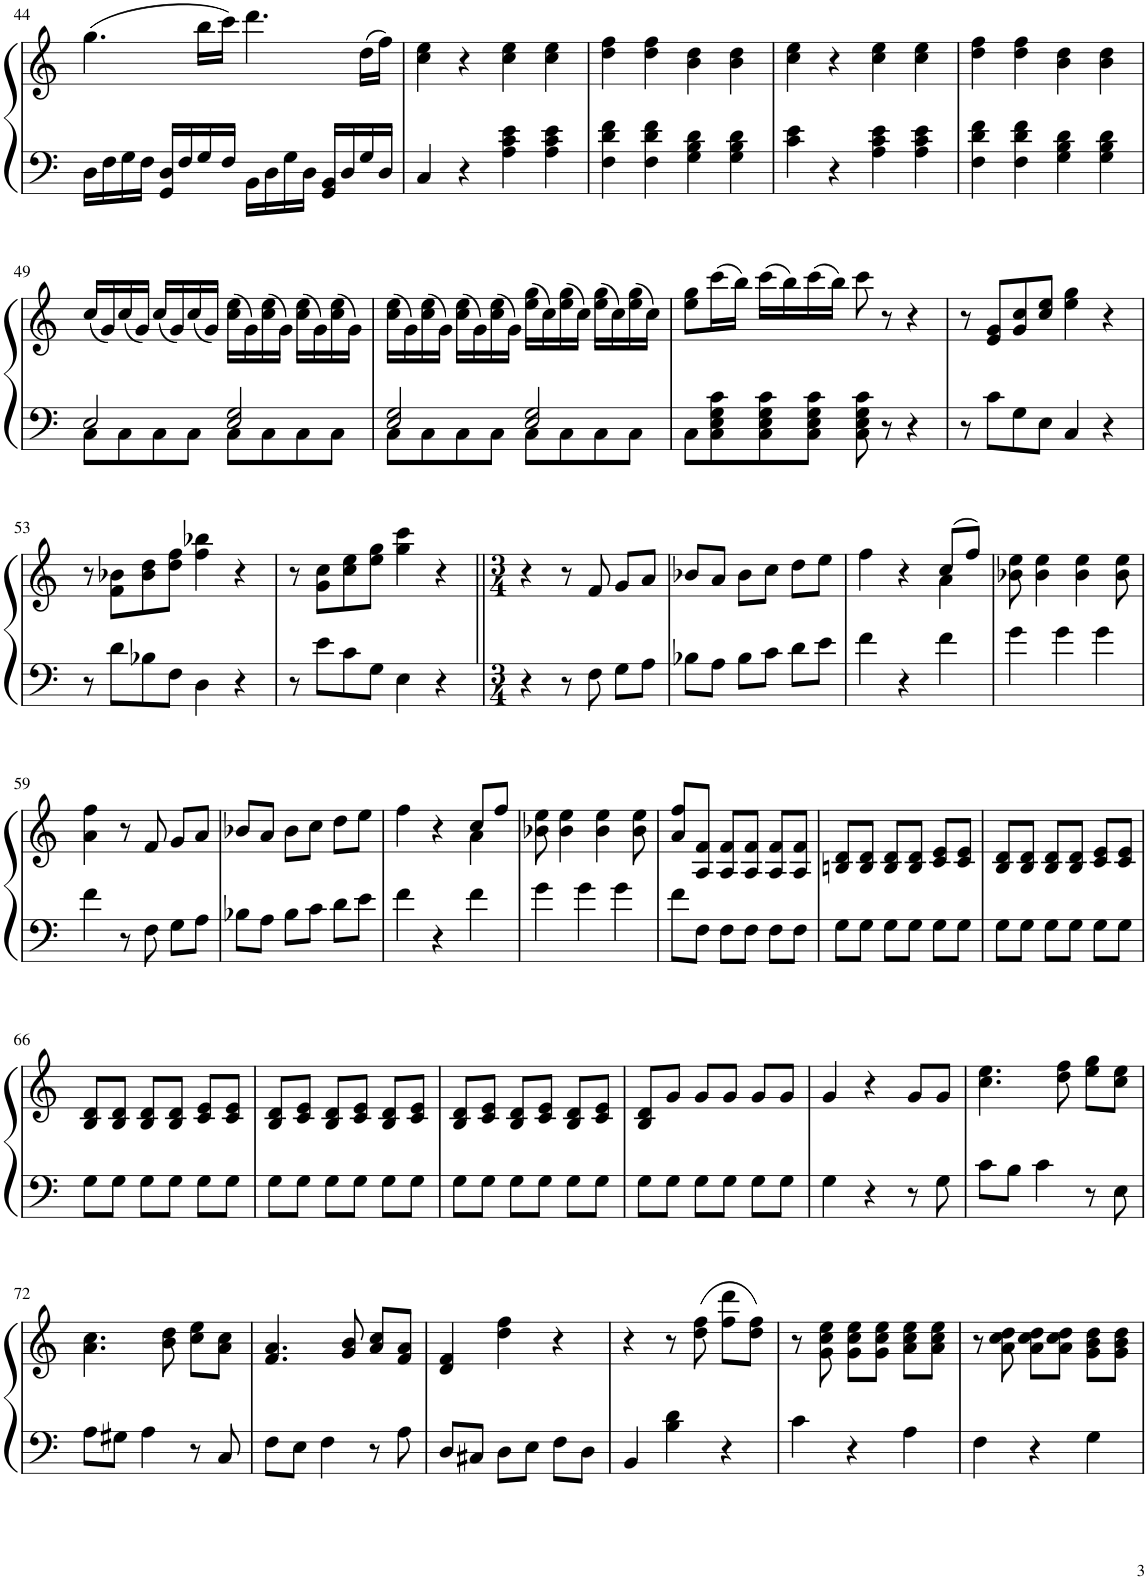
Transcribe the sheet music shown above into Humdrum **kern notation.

**kern	**kern
*part1	*part1
*staff2	*staff1
*I"Piano	*
*I'Pno.	*
!!LO:PB:g=z
*clefF4	*clefG2
*k[]	*k[]
*M4/4	*M4/4
*met(c)	*met(c)
=44	=44
16D\LL	(4.gg\
16F\	.
16G\	.
16F\JJ	.
16GG/ 16D/LL	.
16F/	.
16G/	16bb\LL
16F/JJ	16ccc\JJ)
16BB\LL	4.ddd\
16D\	.
16G\	.
16D\JJ	.
16GG/ 16BB/LL	.
16D/	.
16G/	(16dd\LL
16D/JJ	16ff\JJ)
=45	=45
4C/	4cc\ 4ee\
4r	4r
4A\ 4c\ 4e\	4cc\ 4ee\
4A\ 4c\ 4e\	4cc\ 4ee\
=46	=46
4F\ 4d\ 4f\	4dd\ 4ff\
4F\ 4d\ 4f\	4dd\ 4ff\
4G\ 4B\ 4d\	4b\ 4dd\
4G\ 4B\ 4d\	4b\ 4dd\
=47	=47
4c\ 4e\	4cc\ 4ee\
4r	4r
4A\ 4c\ 4e\	4cc\ 4ee\
4A\ 4c\ 4e\	4cc\ 4ee\
=48	=48
4F\ 4d\ 4f\	4dd\ 4ff\
4F\ 4d\ 4f\	4dd\ 4ff\
4G\ 4B\ 4d\	4b\ 4dd\
4G\ 4B\ 4d\	4b\ 4dd\
!!LO:LB:g=z
=49	=49
*^	*
2E/	8C\L	(16cc/LL
.	.	16g/)
.	8C\	(16cc/
.	.	16g/JJ)
.	8C\	(16cc/LL
.	.	16g/)
.	8C\J	(16cc/
.	.	16g/JJ)
2E/ 2G/	8C\L	(16cc\ 16ee\LL
.	.	16g\)
.	8C\	(16cc\ 16ee\
.	.	16g\JJ)
.	8C\	(16cc\ 16ee\LL
.	.	16g\)
.	8C\J	(16cc\ 16ee\
.	.	16g\JJ)
=50	=50	=50
2E/ 2G/	8C\L	(16cc\ 16ee\LL
.	.	16g\)
.	8C\	(16cc\ 16ee\
.	.	16g\JJ)
.	8C\	(16cc\ 16ee\LL
.	.	16g\)
.	8C\J	(16cc\ 16ee\
.	.	16g\JJ)
2E/ 2G/	8C\L	(16ee\ 16gg\LL
.	.	16cc\)
.	8C\	(16ee\ 16gg\
.	.	16cc\JJ)
.	8C\	(16ee\ 16gg\LL
.	.	16cc\)
.	8C\J	(16ee\ 16gg\
.	.	16cc\JJ)
*v	*v	*
=51	=51
8C\L	8ee\ 8gg\L
8C\ 8E\ 8G\ 8c\	(16ccc\L
.	16bb\JJ)
8C\ 8E\ 8G\ 8c\	(16ccc\LL
.	16bb\)
8C\ 8E\ 8G\ 8c\J	(16ccc\
.	16bb\JJ)
8C\ 8E\ 8G\ 8c\	8ccc\
8r	8r
4r	4r
=52	=52
8r	8r
8c\L	8e/ 8g/L
8G\	8g/ 8cc/
8E\J	8cc/ 8ee/J
4C/	4ee\ 4gg\
4r	4r
!!LO:LB:g=z
=53	=53
8r	8r
8d\L	8f\ 8b-X\L
8B-X\	8b-\ 8dd\
8F\J	8dd\ 8ff\J
4D\	4ff\ 4bb-X\
4r	4r
=54	=54
8r	8r
8e\L	8g\ 8cc\L
8c\	8cc\ 8ee\
8G\J	8ee\ 8gg\J
4E\	4gg\ 4ccc\
4r	4r
=55||	=55||
*M3/4	*M3/4
4r	4r
8r	8r
8F\	8f/
8G\L	8g/L
8A\J	8a/J
=56	=56
8B-X\L	8b-X/L
8A\J	8a/J
8B-\L	8b-\L
8c\J	8cc\J
8d\L	8dd\L
8e\J	8ee\J
=57	=57
*	*^
4f\	4ff\	2ryy
4r	4r	.
4f\	(8cc/L	4a\
.	8ff/J)	.
*	*v	*v
=58	=58
4g\	8b-X\ 8ee\
.	4b-\ 4ee\
4g\	.
.	4b-\ 4ee\
4g\	.
.	8b-\ 8ee\
!!LO:LB:g=z
=59	=59
4f\	4a\ 4ff\
8r	8r
8F\	8f/
8G\L	8g/L
8A\J	8a/J
=60	=60
8B-X\L	8b-X/L
8A\J	8a/J
8B-\L	8b-\L
8c\J	8cc\J
8d\L	8dd\L
8e\J	8ee\J
=61	=61
*	*^
4f\	4ff\	2ryy
4r	4r	.
4f\	8cc/L	4a\
.	8ff/J	.
*	*v	*v
=62	=62
4g\	8b-X\ 8ee\
.	4b-\ 4ee\
4g\	.
.	4b-\ 4ee\
4g\	.
.	8b-\ 8ee\
=63	=63
8f\L	8a/ 8ff/L
8F\J	8A/ 8f/J
8F\L	8A/ 8f/L
8F\J	8A/ 8f/J
8F\L	8A/ 8f/L
8F\J	8A/ 8f/J
=64	=64
8G\L	8Bn/ 8d/L
8G\J	8B/ 8d/J
8G\L	8B/ 8d/L
8G\J	8B/ 8d/J
8G\L	8c/ 8e/L
8G\J	8c/ 8e/J
=65	=65
8G\L	8B/ 8d/L
8G\J	8B/ 8d/J
8G\L	8B/ 8d/L
8G\J	8B/ 8d/J
8G\L	8c/ 8e/L
8G\J	8c/ 8e/J
!!LO:LB:g=z
=66	=66
8G\L	8B/ 8d/L
8G\J	8B/ 8d/J
8G\L	8B/ 8d/L
8G\J	8B/ 8d/J
8G\L	8c/ 8e/L
8G\J	8c/ 8e/J
=67	=67
8G\L	8B/ 8d/L
8G\J	8c/ 8e/J
8G\L	8B/ 8d/L
8G\J	8c/ 8e/J
8G\L	8B/ 8d/L
8G\J	8c/ 8e/J
=68	=68
8G\L	8B/ 8d/L
8G\J	8c/ 8e/J
8G\L	8B/ 8d/L
8G\J	8c/ 8e/J
8G\L	8B/ 8d/L
8G\J	8c/ 8e/J
=69	=69
8G\L	8B/ 8d/L
8G\J	8g/J
8G\L	8g/L
8G\J	8g/J
8G\L	8g/L
8G\J	8g/J
=70	=70
4G\	4g/
4r	4r
8r	8g/L
8G\	8g/J
=71	=71
8c\L	4.cc\ 4.ee\
8B\J	.
4c\	.
.	8dd\ 8ff\
8r	8ee\ 8gg\L
8E\	8cc\ 8ee\J
!!LO:LB:g=z
=72	=72
8A\L	4.a\ 4.cc\
8G#X\J	.
4A\	.
.	8b\ 8dd\
8r	8cc\ 8ee\L
8C/	8a\ 8cc\J
=73	=73
8F\L	4.f/ 4.a/
8E\J	.
4F\	.
.	8g/ 8b/
8r	8a/ 8cc/L
8A\	8f/ 8a/J
=74	=74
8D/L	4d/ 4f/
8C#X/J	.
8D\L	4dd\ 4ff\
8E\J	.
8F\L	4r
8D\J	.
=75	=75
4BB/	4r
4B\ 4d\	8r
.	(8dd\ 8ff\
4r	8ff\ 8ddd\L
.	8dd\ 8ff\J)
=76	=76
4c\	8r
.	8g\ 8cc\ 8ee\
4r	8g\ 8cc\ 8ee\L
.	8g\ 8cc\ 8ee\J
4A\	8a\ 8cc\ 8ee\L
.	8a\ 8cc\ 8ee\J
=77	=77
4F\	8r
.	8a\ 8cc\ 8dd\
4r	8a\ 8cc\ 8dd\L
.	8a\ 8cc\ 8dd\J
4G\	8g\ 8b\ 8dd\L
.	8g\ 8b\ 8dd\J
=	=
*-	*-
